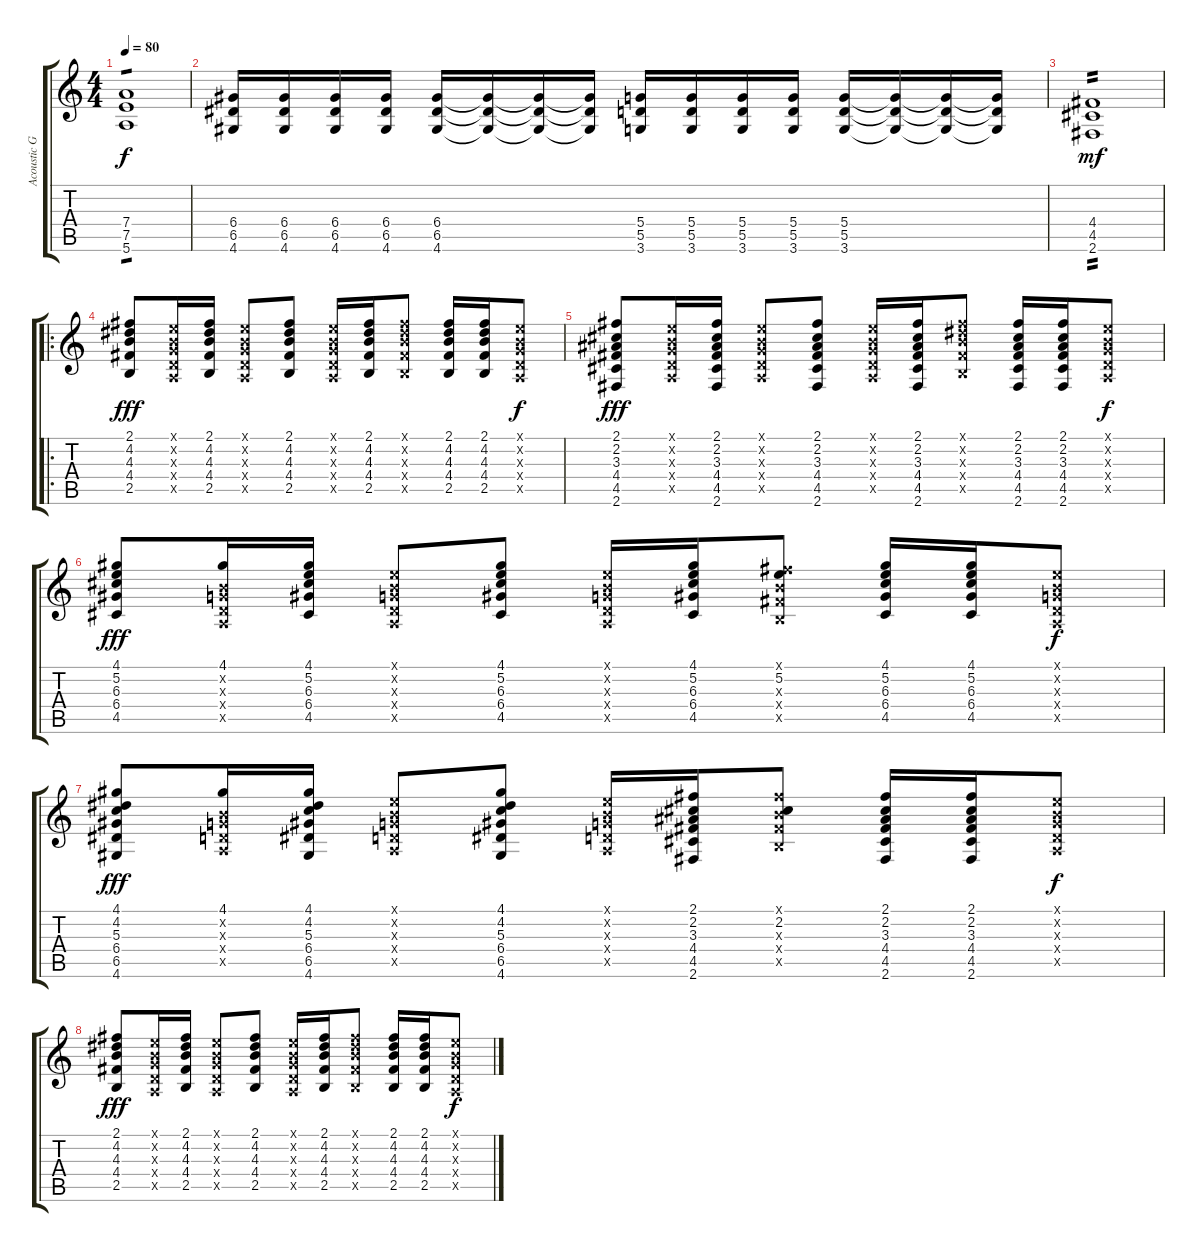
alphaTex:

\track ("Acoustic Guitar" "Acoustic G") {instrument acousticguitarsteel}
\staff {score tabs}
\tuning (E4 B3 G3 D3 A2 E2) {hide}
\ts (4 4)
\tempo 80
\clef g2
\ks c
(7.4 7.5 5.6).1{tp 1 dy f} |
(6.4 6.5 4.6).16 (6.4 6.5 4.6).16 (6.4 6.5 4.6).16 (6.4 6.5 4.6).16 (6.4 6.5 4.6).16 (6.4{t} 6.5{t} 4.6{t}).16 (6.4{t} 6.5{t} 4.6{t}).16 (6.4{t} 6.5{t} 4.6{t}).16 (5.4 5.5 3.6).16 (5.4 5.5 3.6).16 (5.4 5.5 3.6).16 (5.4 5.5 3.6).16 (5.4 5.5 3.6).16 (5.4{t} 5.5{t} 3.6{t}).16 (5.4{t} 5.5{t} 3.6{t}).16 (5.4{t} 5.5{t} 3.6{t}).16 |
(4.4 4.5 2.6).1{tp 2 dy mf} |
\ro
(2.1 4.2 4.3 4.4 2.5).8{dy fff} (0.1{x} 0.2{x} 0.3{x} 0.4{x} 0.5{x}).16 (2.1 4.2 4.3 4.4 2.5).16 (0.1{x} 0.2{x} 0.3{x} 0.4{x} 0.5{x}).8 (2.1 4.2 4.3 4.4 2.5).8 (0.1{x} 0.2{x} 0.3{x} 0.4{x} 0.5{x}).16 (2.1 4.2 4.3 4.4 2.5).16 (2.1{x} 4.2{x} 4.3{x} 4.4{x} 2.5{x}).8 (2.1 4.2 4.3 4.4 2.5).16 (2.1 4.2 4.3 4.4 2.5).16 (0.1{x} 0.2{x} 0.3{x} 0.4{x} 0.5{x}).8{dy f} |
(2.1 2.2 3.3 4.4 4.5 2.6).8{dy fff} (0.1{x} 0.2{x} 0.3{x} 0.4{x} 0.5{x}).16 (2.1 2.2 3.3 4.4 4.5 2.6).16 (0.1{x} 0.2{x} 0.3{x} 0.4{x} 0.5{x}).8 (2.1 2.2 3.3 4.4 4.5 2.6).8 (0.1{x} 0.2{x} 0.3{x} 0.4{x} 0.5{x}).16 (2.1 2.2 3.3 4.4 4.5 2.6).16 (2.1{x} 4.2{x} 4.3{x} 4.4{x} 2.5{x}).8 (2.1 2.2 3.3 4.4 4.5 2.6).16 (2.1 2.2 3.3 4.4 4.5 2.6).16 (0.1{x} 0.2{x} 0.3{x} 0.4{x} 0.5{x}).8{dy f} |
(4.1 5.2 6.3 6.4 4.5).8{dy fff} (4.1 0.2{x} 0.3{x} 0.4{x} 0.5{x}).16 (4.1 5.2 6.3 6.4 4.5).16 (0.1{x} 0.2{x} 0.3{x} 0.4{x} 0.5{x}).8 (4.1 5.2 6.3 6.4 4.5).8 (0.1{x} 0.2{x} 0.3{x} 0.4{x} 0.5{x}).16 (4.1 5.2 6.3 6.4 4.5).16 (2.1{x} 5.2 4.3{x} 4.4{x} 2.5{x}).8 (4.1 5.2 6.3 6.4 4.5).16 (4.1 5.2 6.3 6.4 4.5).16 (0.1{x} 0.2{x} 0.3{x} 0.4{x} 0.5{x}).8{dy f} |
(4.1 4.2 5.3 6.4 6.5 4.6).8{dy fff} (4.1 0.2{x} 0.3{x} 0.4{x} 0.5{x}).16 (4.1 4.2 5.3 6.4 6.5 4.6).16 (0.1{x} 0.2{x} 0.3{x} 0.4{x} 0.5{x}).8 (4.1 4.2 5.3 6.4 6.5 4.6).8 (0.1{x} 0.2{x} 0.3{x} 0.4{x} 0.5{x}).16 (2.1 2.2 3.3 4.4 4.5 2.6).16 (2.1{x} 2.2 4.3{x} 4.4{x} 2.5{x}).8 (2.1 2.2 3.3 4.4 4.5 2.6).16 (2.1 2.2 3.3 4.4 4.5 2.6).16 (0.1{x} 0.2{x} 0.3{x} 0.4{x} 0.5{x}).8{dy f} |
(2.1 4.2 4.3 4.4 2.5).8{dy fff} (0.1{x} 0.2{x} 0.3{x} 0.4{x} 0.5{x}).16 (2.1 4.2 4.3 4.4 2.5).16 (0.1{x} 0.2{x} 0.3{x} 0.4{x} 0.5{x}).8 (2.1 4.2 4.3 4.4 2.5).8 (0.1{x} 0.2{x} 0.3{x} 0.4{x} 0.5{x}).16 (2.1 4.2 4.3 4.4 2.5).16 (2.1{x} 4.2{x} 4.3{x} 4.4{x} 2.5{x}).8 (2.1 4.2 4.3 4.4 2.5).16 (2.1 4.2 4.3 4.4 2.5).16 (0.1{x} 0.2{x} 0.3{x} 0.4{x} 0.5{x}).8{dy f}
